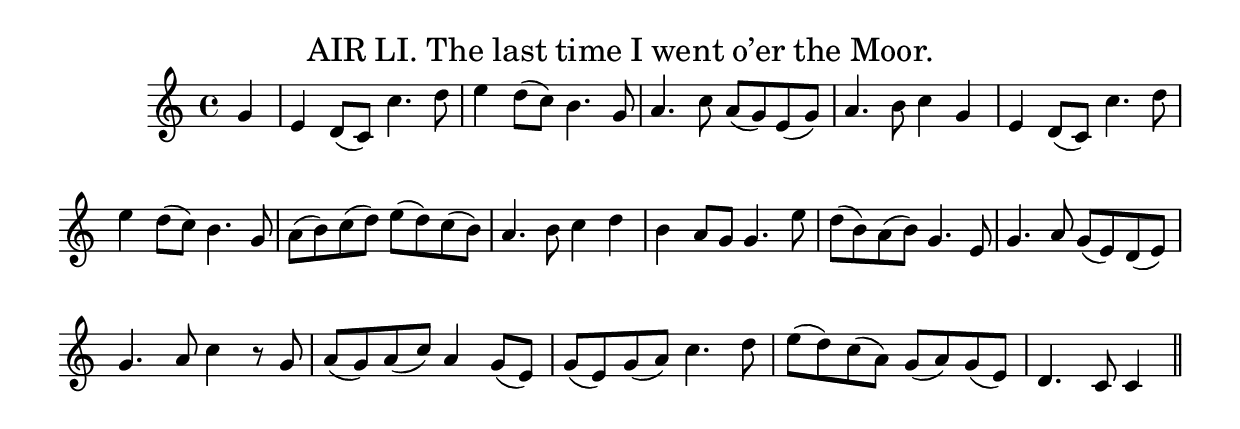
\version "2.10.25" 
\include "english.ly"

\header
  {title = \markup \smaller \normal-text
    {AIR LI. The last time I went o’er the Moor.}
  }

\score
  {
  \new Staff
  \relative c''
    {
    \key c \major
    \time 4/4
    \clef treble \partial 4
    g4 | e4 d8( c) c'4. d8 | e4 d8( c) b4. g8 | a4. c8 a( g) e( g) |
    a4. b8 c4 g | e4 d8( c) c'4. d8 | e4 d8( c) b4. g8 |
    a8( b) c( d) e( d) c( b) | a4. b8 c4 d | b4 a8 g g4. e'8 |
    d8( b) a( b) g4. e8 | g4. a8 g8( e) d( e) | g4. a8 c4 r8 g |
    a8( g) a( c) a4 g8( e) | g8( e) g( a) c4. d8 |
    e8( d) c( a) g( a) g( e) | d4. c8 c4 \bar "||"
    }
  \layout
    { \context
      { \Score
        \remove Bar_number_engraver
       }
    }
  \midi
    { \context
       { \Score tempoWholesPerMinute = #(ly:make-moment 150 4) } 
    }
  } 
